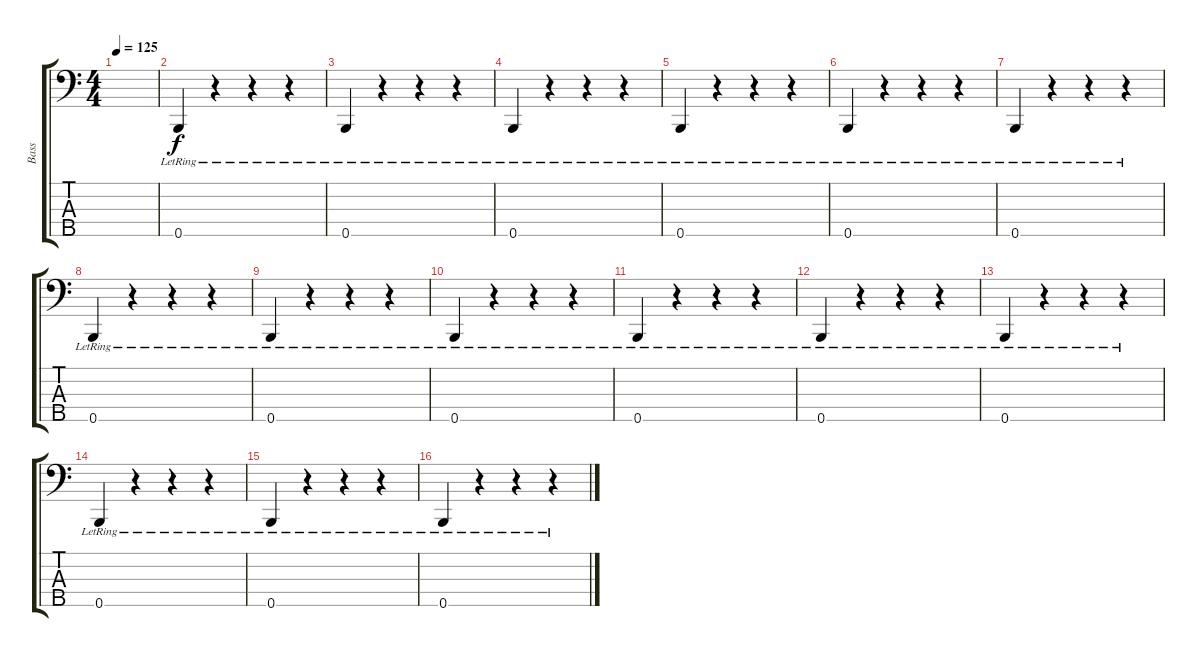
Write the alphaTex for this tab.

\track ("Bass" "Bass") {instrument electricbasspick}
\staff {score tabs}
\tuning (G2 D2 A1 E1 B0) {hide}
\ts (4 4)
\tempo 125
\clef f4
\ks c
|
0.5{lr}.4 r.4 r.4 r.4 |
0.5{lr}.4 r.4 r.4 r.4 |
0.5{lr}.4 r.4 r.4 r.4 |
0.5{lr}.4 r.4 r.4 r.4 |
0.5{lr}.4 r.4 r.4 r.4 |
0.5{lr}.4 r.4 r.4 r.4 |
0.5{lr}.4 r.4 r.4 r.4 |
0.5{lr}.4 r.4 r.4 r.4 |
0.5{lr}.4 r.4 r.4 r.4 |
0.5{lr}.4 r.4 r.4 r.4 |
0.5{lr}.4 r.4 r.4 r.4 |
0.5{lr}.4 r.4 r.4 r.4 |
0.5{lr}.4 r.4 r.4 r.4 |
0.5{lr}.4 r.4 r.4 r.4 |
0.5{lr}.4 r.4 r.4 r.4
